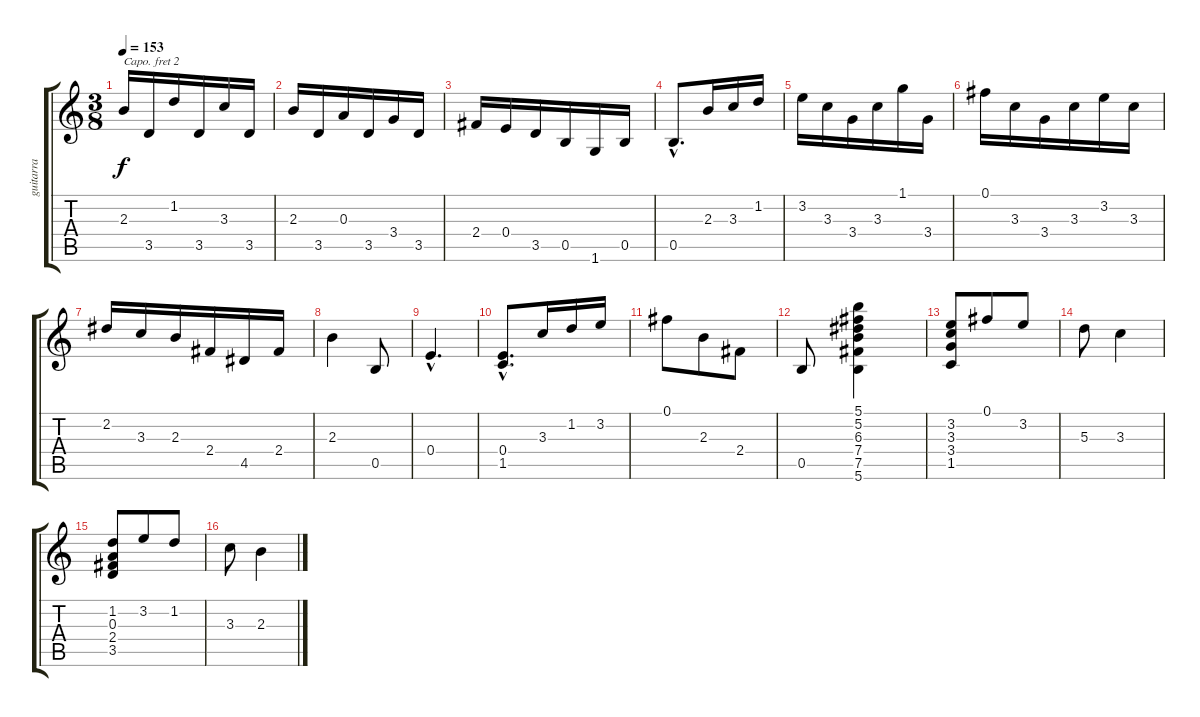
\track ("guitarra    " "guitarra  ") {instrument acousticguitarnylon}
\staff {score tabs}
\capo 2
\tuning (E4 B3 G3 D3 A2 E2) {hide}
\ts (3 8)
\tempo 153
\clef g2
\ks c
2.3.16{dy f} 3.5.16 1.2.16 3.5.16 3.3.16 3.5.16 |
2.3.16 3.5.16 0.3.16 3.5.16 3.4.16 3.5.16 |
2.4.16 0.4.16 3.5.16 0.5.16 1.6.16 0.5.16 |
0.5{hac}.8{d} 2.3.16 3.3.16 1.2.16 |
3.2.16 3.3.16 3.4.16 3.3.16 1.1.16 3.4.16 |
0.1.16 3.3.16 3.4.16 3.3.16 3.2.16 3.3.16 |
2.2.16 3.3.16 2.3.16 2.4.16 4.5.16 2.4.16 |
2.3.4 0.5.8 |
0.4{hac}.4{d} |
(0.4{hac} 1.5{hac}).8{d} 3.3.16 1.2.16 3.2.16 |
0.1.8 2.3.8 2.4.8 |
0.5.8 (5.1 5.2 6.3 7.4 7.5 5.6).4 |
(3.2 3.3 3.4 1.5).8 0.1.8 3.2.8 |
5.3.8 3.3.4 |
(1.2 0.3 2.4 3.5).8 3.2.8 1.2.8 |
3.3.8 2.3.4
